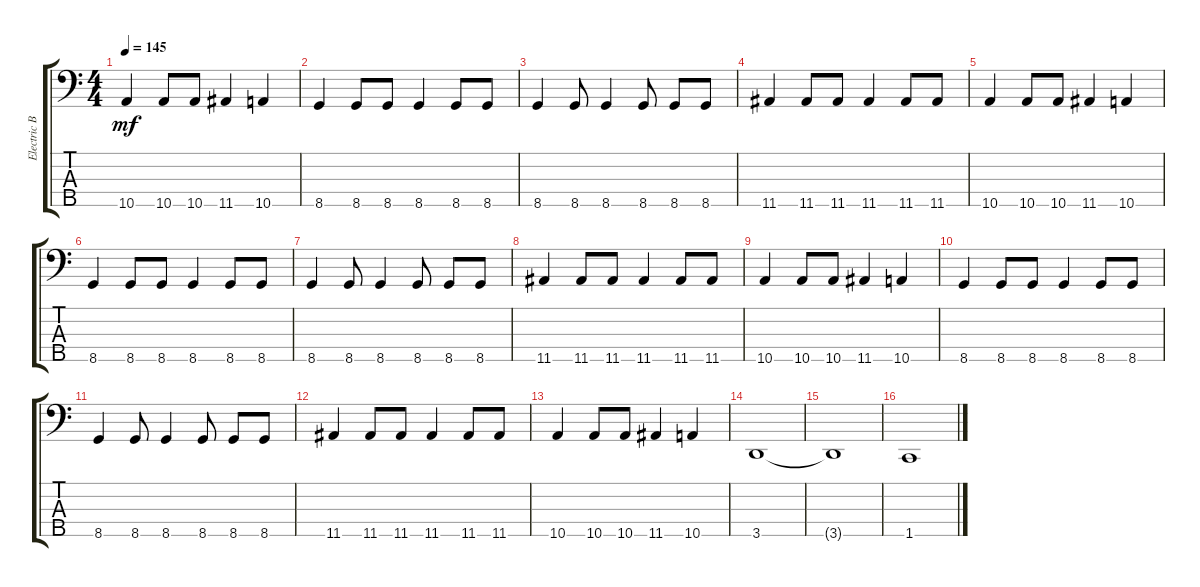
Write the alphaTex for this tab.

\track ("Electric Bass" "Electric B") {instrument electricbassfinger}
\staff {score tabs}
\tuning (G2 D2 A1 E1 B0) {hide}
\ts (4 4)
\tempo 145
\clef f4
\ks c
10.5.4{dy mf} 10.5.8 10.5.8 11.5.4 10.5.4 |
8.5.4 8.5.8 8.5.8 8.5.4 8.5.8 8.5.8 |
8.5.4 8.5.8 8.5.4 8.5.8 8.5.8 8.5.8 |
11.5.4 11.5.8 11.5.8 11.5.4 11.5.8 11.5.8 |
10.5.4 10.5.8 10.5.8 11.5.4 10.5.4 |
8.5.4 8.5.8 8.5.8 8.5.4 8.5.8 8.5.8 |
8.5.4 8.5.8 8.5.4 8.5.8 8.5.8 8.5.8 |
11.5.4 11.5.8 11.5.8 11.5.4 11.5.8 11.5.8 |
10.5.4 10.5.8 10.5.8 11.5.4 10.5.4 |
8.5.4 8.5.8 8.5.8 8.5.4 8.5.8 8.5.8 |
8.5.4 8.5.8 8.5.4 8.5.8 8.5.8 8.5.8 |
11.5.4 11.5.8 11.5.8 11.5.4 11.5.8 11.5.8 |
10.5.4 10.5.8 10.5.8 11.5.4 10.5.4 |
3.5.1 |
3.5{t}.1 |
1.5.1
